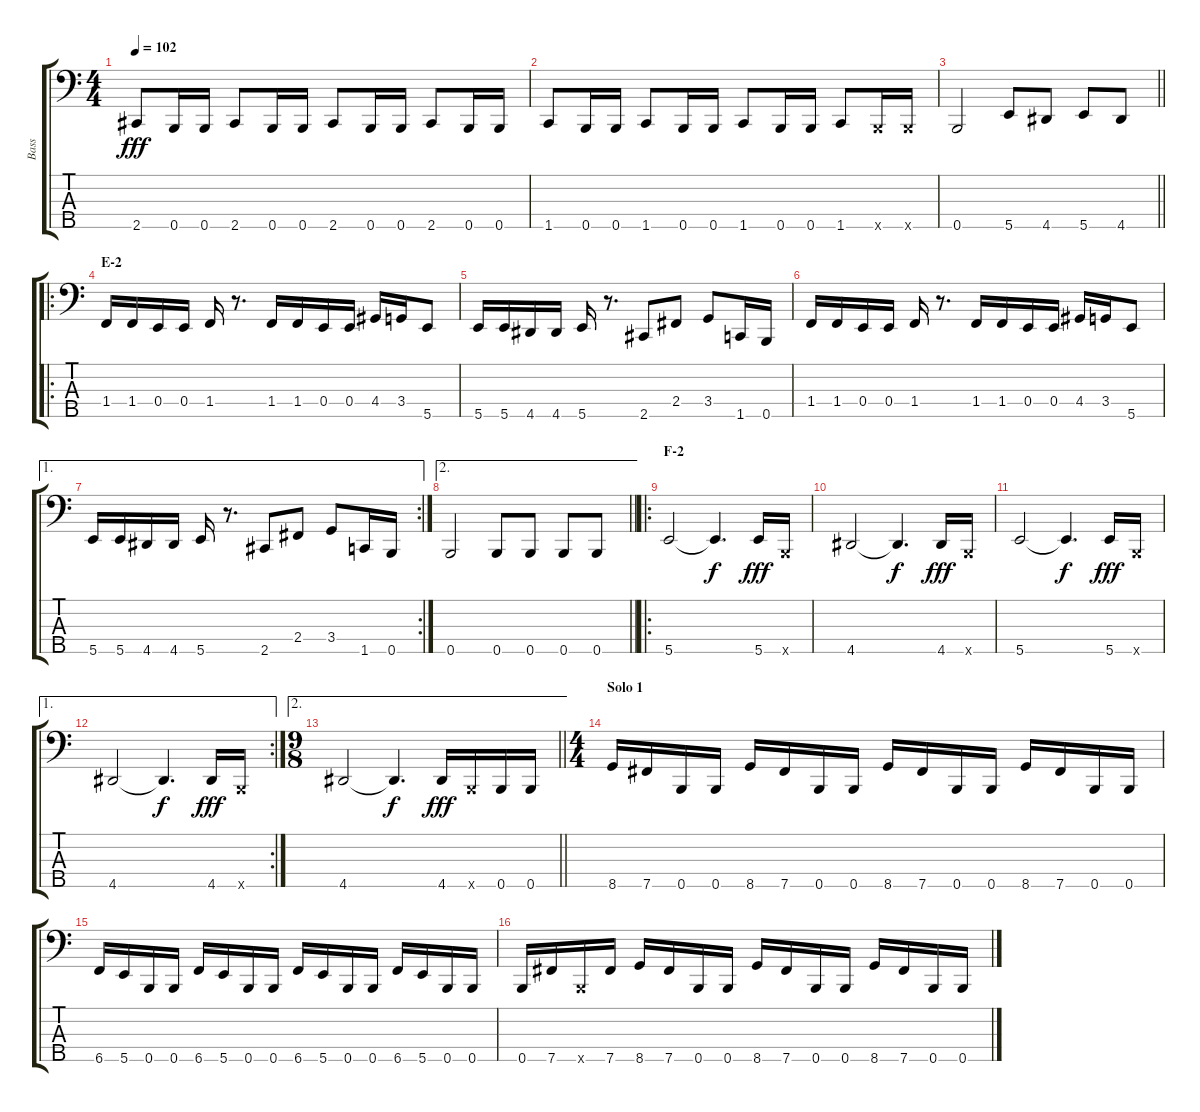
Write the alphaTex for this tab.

\track ("Bass" "Bass") {instrument electricbassfinger}
\staff {score tabs}
\tuning (G2 D2 A1 E1 B0) {hide}
\ts (4 4)
\tempo 102
\clef f4
\ks c
2.5.8{dy fff} 0.5.16 0.5.16 2.5.8 0.5.16 0.5.16 2.5.8 0.5.16 0.5.16 2.5.8 0.5.16 0.5.16 |
1.5.8 0.5.16 0.5.16 1.5.8 0.5.16 0.5.16 1.5.8 0.5.16 0.5.16 1.5.8 0.5{x}.16 0.5{x}.16 |
\barLineRight lightlight
0.5.2 5.5.8 4.5.8 5.5.8 4.5.8 |
\ro
\section ("" "E-2")
1.4.16 1.4.16 0.4.16 0.4.16 1.4.16 r.8{d} 1.4.16 1.4.16 0.4.16 0.4.16 4.4.16 3.4.16 5.5.8 |
5.5.16 5.5.16 4.5.16 4.5.16 5.5.16 r.8{d} 2.5.8 2.4.8 3.4.8 1.5.16 0.5.16 |
1.4.16 1.4.16 0.4.16 0.4.16 1.4.16 r.8{d} 1.4.16 1.4.16 0.4.16 0.4.16 4.4.16 3.4.16 5.5.8 |
\ae 1
\rc 2
5.5.16 5.5.16 4.5.16 4.5.16 5.5.16 r.8{d} 2.5.8 2.4.8 3.4.8 1.5.16 0.5.16 |
\ae 2
\barLineRight lightlight
0.5.2 0.5.8 0.5.8 0.5.8 0.5.8 |
\ro
\section ("" "F-2")
5.5.2 5.5{t}.4{d dy f} 5.5.16{dy fff} 0.5{x}.16 |
4.5.2 4.5{t}.4{d dy f} 4.5.16{dy fff} 0.5{x}.16 |
5.5.2 5.5{t}.4{d dy f} 5.5.16{dy fff} 0.5{x}.16 |
\ae 1
\rc 2
4.5.2 4.5{t}.4{d dy f} 4.5.16{dy fff} 0.5{x}.16 |
\ae 2
\ts (9 8)
\barLineRight lightlight
4.5.2 4.5{t}.4{d dy f} 4.5.16{dy fff} 0.5{x}.16 0.5.16 0.5.16 |
\ts (4 4)
\section ("" "Solo 1")
8.5.16 7.5.16 0.5.16 0.5.16 8.5.16 7.5.16 0.5.16 0.5.16 8.5.16 7.5.16 0.5.16 0.5.16 8.5.16 7.5.16 0.5.16 0.5.16 |
6.5.16 5.5.16 0.5.16 0.5.16 6.5.16 5.5.16 0.5.16 0.5.16 6.5.16 5.5.16 0.5.16 0.5.16 6.5.16 5.5.16 0.5.16 0.5.16 |
0.5.16 7.5.16 0.5{x}.16 7.5.16 8.5.16 7.5.16 0.5.16 0.5.16 8.5.16 7.5.16 0.5.16 0.5.16 8.5.16 7.5.16 0.5.16 0.5.16
